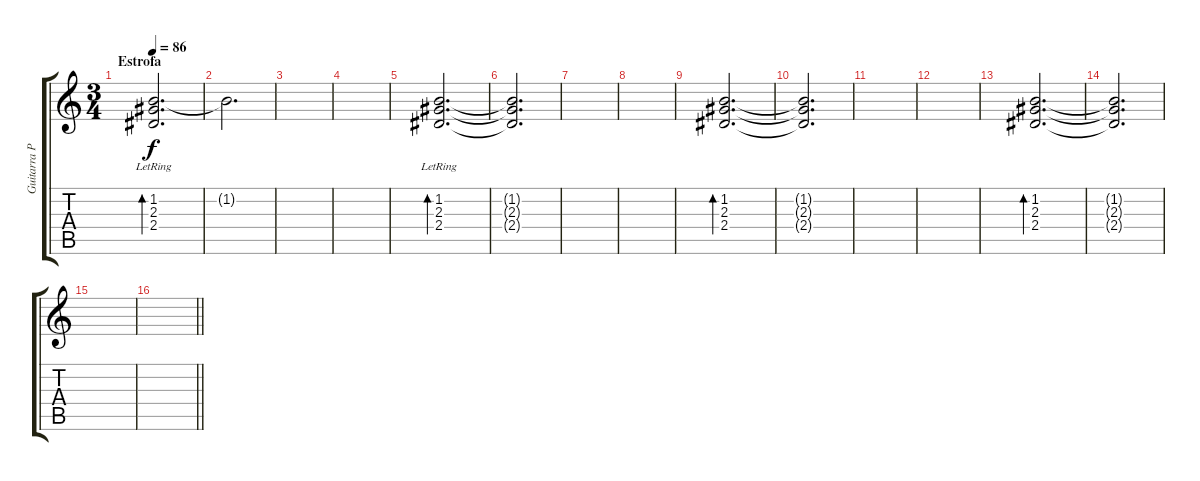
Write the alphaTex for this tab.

\track ("Guitarra Principal" "Guitarra P") {instrument distortionguitar}
\staff {score tabs}
\tuning (Eb4 Bb3 Gb3 Db3 Ab2 Db2) {hide}
\ts (3 4)
\section ("" "Estrofa")
\tempo 86
\clef g2
\ks c
(1.2 2.3{lr} 2.4{lr}).2{d bd 240 dy f volume 8 instrument electricguitarclean} |
1.2{t}.2{d} |
|
|
(1.2 2.3{lr} 2.4{lr}).2{d bd 240 volume 8 instrument electricguitarclean} |
(1.2{t} 2.3{t} 2.4{t}).2{d} |
|
|
(1.2 2.3 2.4).2{d bd 240} |
(1.2{t} 2.3{t} 2.4{t}).2{d} |
|
|
(1.2 2.3 2.4).2{d bd 240} |
(1.2{t} 2.3{t} 2.4{t}).2{d} |
|
\barLineRight lightlight
